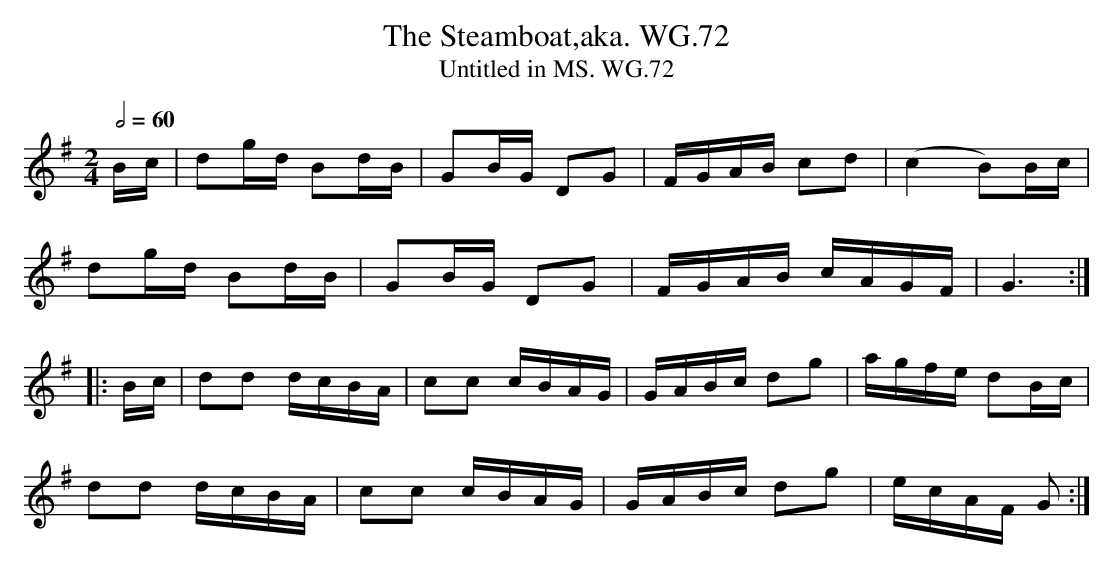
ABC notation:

X:1
T:Steamboat,aka. WG.72, The
T:Untitled in MS. WG.72
M:2/4
L:1/16
Q:2/4=60
K:G
Bc|d2gd B2dB|G2BG D2G2|FGAB c2d2|(c4 B2)Bc|
d2gd B2dB|G2BG D2G2|FGAB cAGF|G6:|
|:Bc|d2d2 dcBA|c2c2 cBAG|GABc d2g2|agfe d2Bc|
d2d2 dcBA|c2c2 cBAG|GABc d2g2|ecAF G2:|
